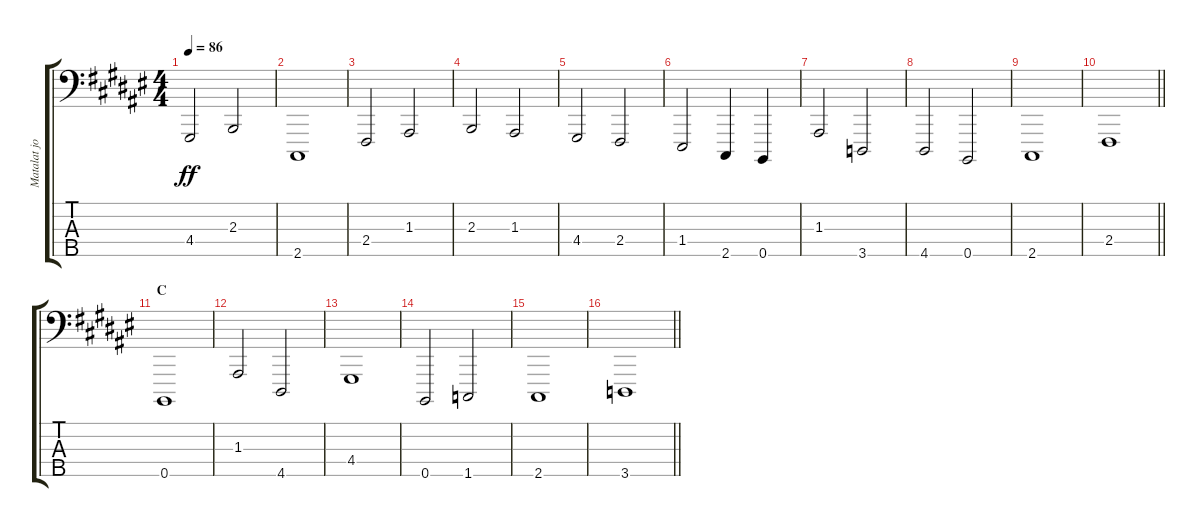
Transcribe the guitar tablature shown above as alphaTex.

\track ("Matalat jouset" "Matalat jo") {instrument synthstrings2}
\staff {score tabs}
\tuning (G2 D2 A1 E1 B0) {hide}
\ts (4 4)
\tempo 86
\clef f4
\ks f#
4.4.2{dy ff} 2.3.2 |
2.5.1 |
2.4.2 1.3.2 |
2.3.2 1.3.2 |
4.4.2 2.4.2 |
1.4.2 2.5.4 0.5.4 |
1.3.2 3.5.2 |
4.5.2 0.5.2 |
2.5.1 |
\barLineRight lightlight
2.4.1 |
\section ("" "C")
0.5.1 |
1.3.2 4.5.2 |
4.4.1 |
0.5.2 1.5.2 |
2.5.1 |
\barLineRight lightlight
3.5.1
